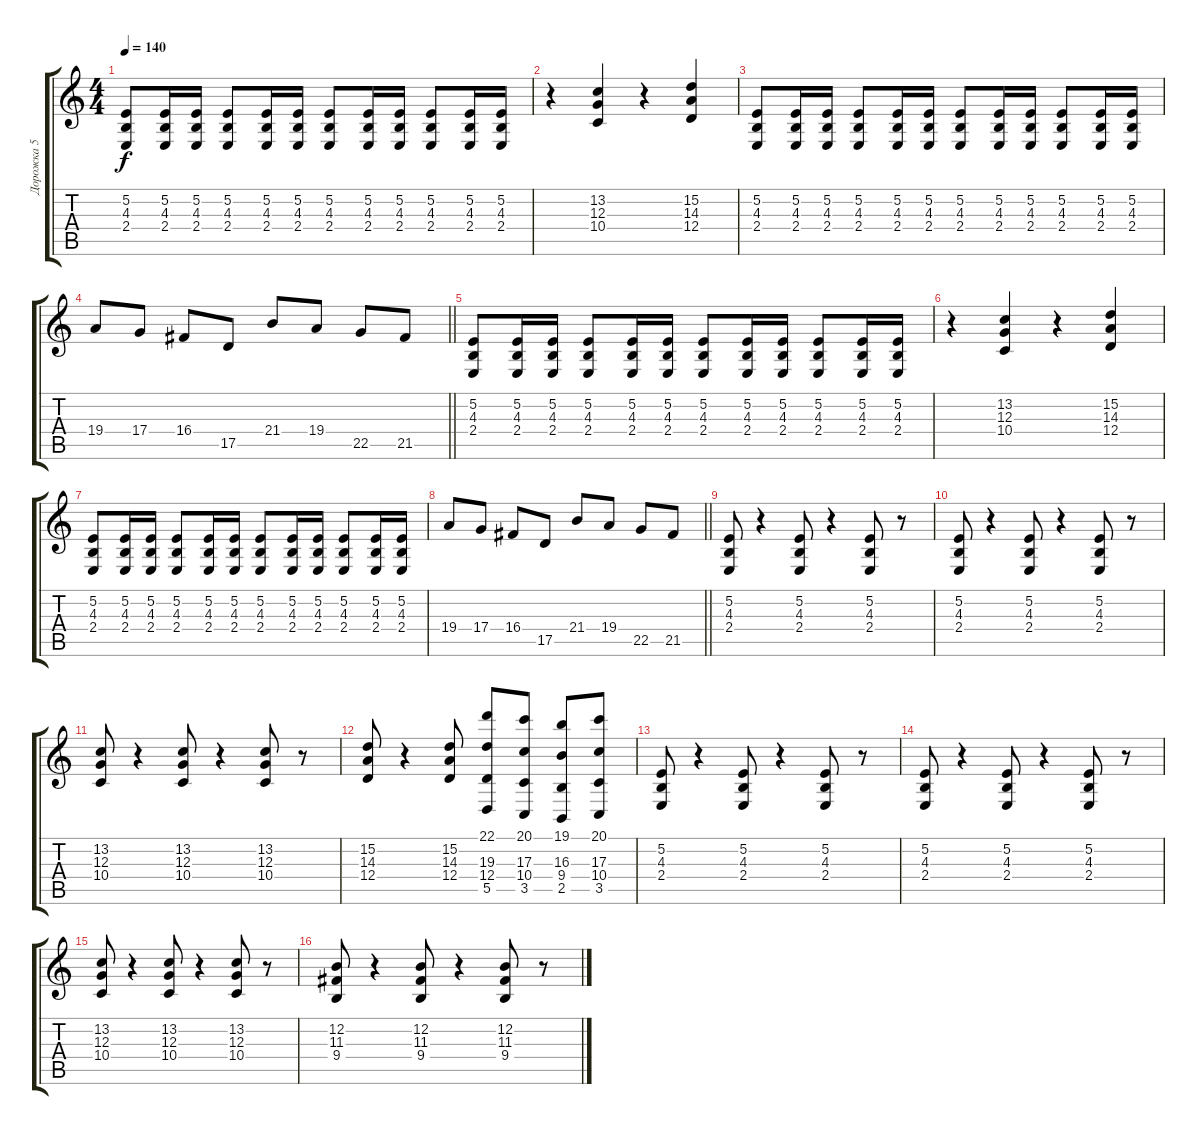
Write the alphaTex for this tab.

\track ("Дорожка 5" "Дорожка 5") {instrument stringensemble1}
\staff {score tabs}
\tuning (E4 B3 G3 D3 A2 E2) {hide}
\ts (4 4)
\tempo 140
\clef g2
\ks c
(5.2 4.3 2.4).8{dy f} (5.2 4.3 2.4).16 (5.2 4.3 2.4).16 (5.2 4.3 2.4).8 (5.2 4.3 2.4).16 (5.2 4.3 2.4).16 (5.2 4.3 2.4).8 (5.2 4.3 2.4).16 (5.2 4.3 2.4).16 (5.2 4.3 2.4).8 (5.2 4.3 2.4).16 (5.2 4.3 2.4).16 |
r.4 (13.2 12.3 10.4).4 r.4 (15.2 14.3 12.4).4 |
(5.2 4.3 2.4).8 (5.2 4.3 2.4).16 (5.2 4.3 2.4).16 (5.2 4.3 2.4).8 (5.2 4.3 2.4).16 (5.2 4.3 2.4).16 (5.2 4.3 2.4).8 (5.2 4.3 2.4).16 (5.2 4.3 2.4).16 (5.2 4.3 2.4).8 (5.2 4.3 2.4).16 (5.2 4.3 2.4).16 |
\barLineRight lightlight
19.4.8 17.4.8 16.4.8 17.5.8 21.4.8 19.4.8 22.5.8 21.5.8 |
(5.2 4.3 2.4).8 (5.2 4.3 2.4).16 (5.2 4.3 2.4).16 (5.2 4.3 2.4).8 (5.2 4.3 2.4).16 (5.2 4.3 2.4).16 (5.2 4.3 2.4).8 (5.2 4.3 2.4).16 (5.2 4.3 2.4).16 (5.2 4.3 2.4).8 (5.2 4.3 2.4).16 (5.2 4.3 2.4).16 |
r.4 (13.2 12.3 10.4).4 r.4 (15.2 14.3 12.4).4 |
(5.2 4.3 2.4).8 (5.2 4.3 2.4).16 (5.2 4.3 2.4).16 (5.2 4.3 2.4).8 (5.2 4.3 2.4).16 (5.2 4.3 2.4).16 (5.2 4.3 2.4).8 (5.2 4.3 2.4).16 (5.2 4.3 2.4).16 (5.2 4.3 2.4).8 (5.2 4.3 2.4).16 (5.2 4.3 2.4).16 |
\barLineRight lightlight
19.4.8 17.4.8 16.4.8 17.5.8 21.4.8 19.4.8 22.5.8 21.5.8 |
(5.2 4.3 2.4).8 r.4 (5.2 4.3 2.4).8 r.4 (5.2 4.3 2.4).8 r.8 |
(5.2 4.3 2.4).8 r.4 (5.2 4.3 2.4).8 r.4 (5.2 4.3 2.4).8 r.8 |
(13.2 12.3 10.4).8 r.4 (13.2 12.3 10.4).8 r.4 (13.2 12.3 10.4).8 r.8 |
(15.2 14.3 12.4).8 r.4 (15.2 14.3 12.4).8 (22.1 19.3 12.4 5.5).8 (20.1 17.3 10.4 3.5).8 (19.1 16.3 9.4 2.5).8 (20.1 17.3 10.4 3.5).8 |
(5.2 4.3 2.4).8 r.4 (5.2 4.3 2.4).8 r.4 (5.2 4.3 2.4).8 r.8 |
(5.2 4.3 2.4).8 r.4 (5.2 4.3 2.4).8 r.4 (5.2 4.3 2.4).8 r.8 |
(13.2 12.3 10.4).8 r.4 (13.2 12.3 10.4).8 r.4 (13.2 12.3 10.4).8 r.8 |
(12.2 11.3 9.4).8 r.4 (12.2 11.3 9.4).8 r.4 (12.2 11.3 9.4).8 r.8
